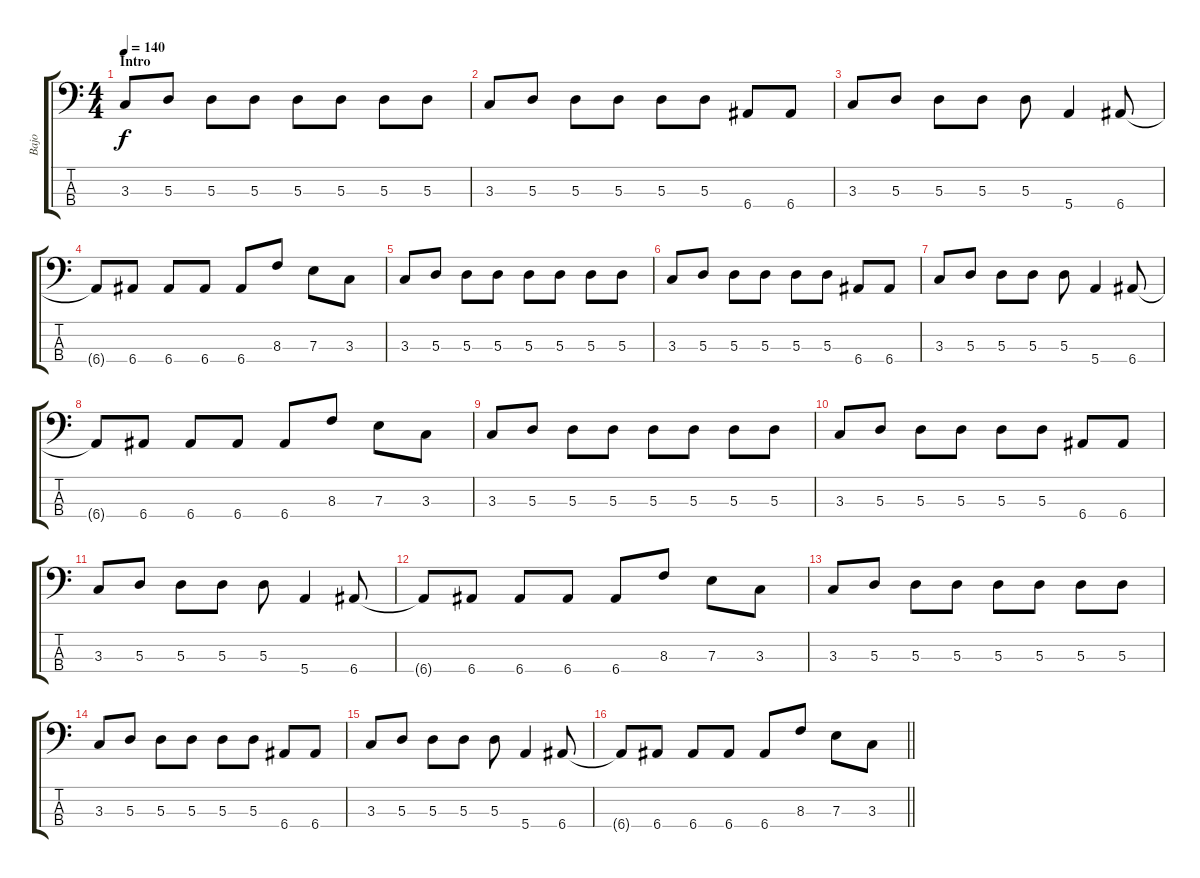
\track ("Bajo" "Bajo") {instrument electricbasspick}
\staff {score tabs}
\tuning (G2 D2 A1 E1) {hide}
\ts (4 4)
\section ("" "Intro")
\tempo 140
\clef f4
\ks c
3.3.8{dy f instrument electricbasspick} 5.3.8 5.3.8 5.3.8 5.3.8 5.3.8 5.3.8 5.3.8 |
3.3.8 5.3.8 5.3.8 5.3.8 5.3.8 5.3.8 6.4.8 6.4.8 |
3.3.8 5.3.8 5.3.8 5.3.8 5.3.8 5.4.4 6.4.8 |
6.4{t}.8 6.4.8 6.4.8 6.4.8 6.4.8 8.3.8 7.3.8 3.3.8 |
3.3.8 5.3.8 5.3.8 5.3.8 5.3.8 5.3.8 5.3.8 5.3.8 |
3.3.8 5.3.8 5.3.8 5.3.8 5.3.8 5.3.8 6.4.8 6.4.8 |
3.3.8 5.3.8 5.3.8 5.3.8 5.3.8 5.4.4 6.4.8 |
6.4{t}.8 6.4.8 6.4.8 6.4.8 6.4.8 8.3.8 7.3.8 3.3.8 |
3.3.8 5.3.8 5.3.8 5.3.8 5.3.8 5.3.8 5.3.8 5.3.8 |
3.3.8 5.3.8 5.3.8 5.3.8 5.3.8 5.3.8 6.4.8 6.4.8 |
3.3.8 5.3.8 5.3.8 5.3.8 5.3.8 5.4.4 6.4.8 |
6.4{t}.8 6.4.8 6.4.8 6.4.8 6.4.8 8.3.8 7.3.8 3.3.8 |
3.3.8 5.3.8 5.3.8 5.3.8 5.3.8 5.3.8 5.3.8 5.3.8 |
3.3.8 5.3.8 5.3.8 5.3.8 5.3.8 5.3.8 6.4.8 6.4.8 |
3.3.8 5.3.8 5.3.8 5.3.8 5.3.8 5.4.4 6.4.8 |
\barLineRight lightlight
6.4{t}.8 6.4.8 6.4.8 6.4.8 6.4.8 8.3.8 7.3.8 3.3.8
